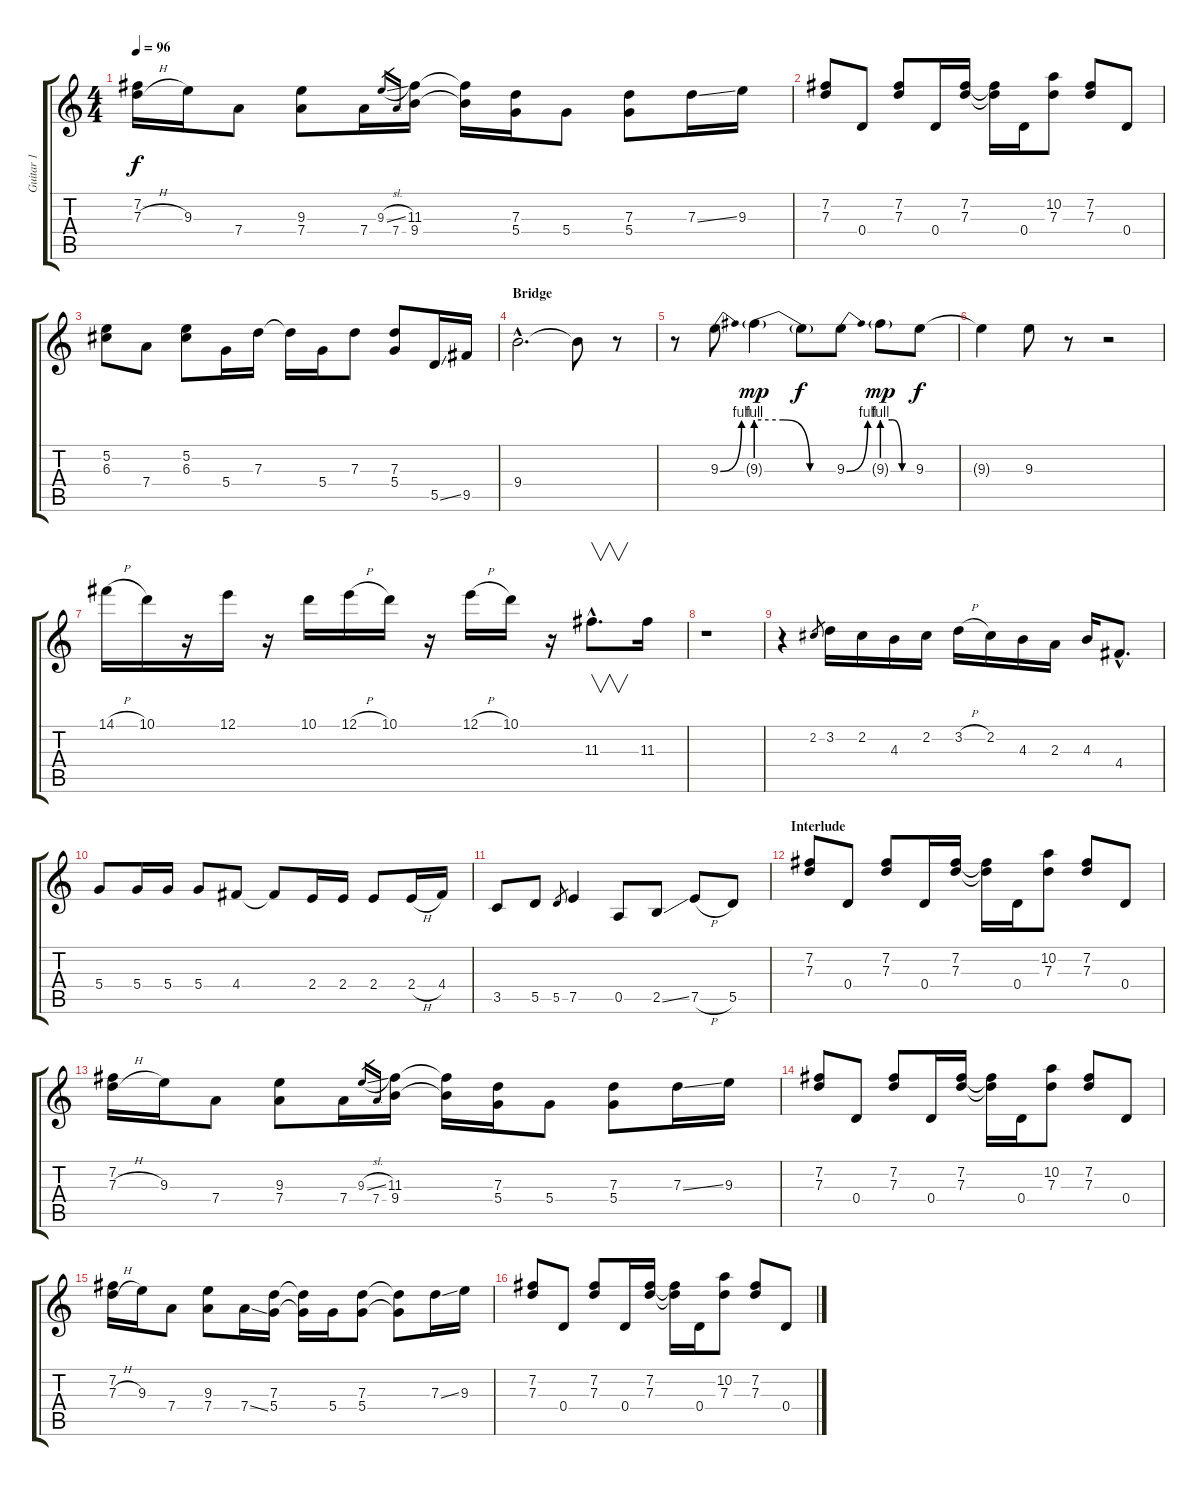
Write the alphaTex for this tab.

\track ("Guitar 1" "Guitar 1") {instrument distortionguitar}
\staff {score tabs}
\tuning (E4 B3 G3 D3 A2 E2) {hide}
\ts (4 4)
\tempo 96
\clef g2
\ks c
(7.2 7.3{h}).16{dy f} 9.3.16 7.4.8 (9.3 7.4).8 7.4.16 9.3{sl}.16{gr} 7.4.16{gr} (11.3 9.4).16 (11.3{t} 9.4{t}).16 (7.3 5.4).16 5.4.8 (7.3 5.4).8 7.3{ss}.16 9.3.16 |
(7.2 7.3).8 0.4.8 (7.2 7.3).8 0.4.16 (7.2 7.3).16 (7.2{t} 7.3{t}).16 0.4.16 (10.2 7.3).8 (7.2 7.3).8 0.4.8 |
(5.2 6.3).8 7.4.8 (5.2 6.3).8 5.4.16 7.3.16 7.3{t}.16 5.4.16 7.3.8 (7.3 5.4).8 5.5{ss}.16 9.5.16 |
\section ("" "Bridge")
9.4{hac}.2{d} 9.4{t}.8 r.8 |
r.8 9.3{be (bend 0 0 60 4)}.8 9.3{be (custom 0 4 20 4 40 0 60 0) g}.4{dy mp} 9.3{t}.8{dy f} 9.3{be (bend 0 0 60 4)}.8 9.3{be (custom 0 4 20 4 40 0 60 0) g}.8{dy mp} 9.3.8{dy f} |
9.3{t}.4 9.3.8 r.8 r.2 |
14.1{h}.16 10.1.16 r.16 12.1.16 r.16 10.1.16 12.1{h}.16 10.1.16 r.16 12.1{h}.16 10.1.16 r.16 11.3{hac}.8{v d} 11.3.16 |
r.1 |
r.4 2.2.8{gr} 3.2.16 2.2.16 4.3.16 2.2.16 3.2{h}.16 2.2.16 4.3.16 2.3.16 4.3.16 4.4{hac}.8{d} |
5.4.8 5.4.16 5.4.16 5.4.8 4.4.8 4.4{t}.8 2.4.16 2.4.16 2.4.8 2.4{h}.16 4.4.16 |
3.5.8 5.5.8 5.5.8{gr} 7.5.4 0.5.8 2.5{ss}.8 7.5{h}.8 5.5.8 |
\section ("" "Interlude")
(7.2 7.3).8 0.4.8 (7.2 7.3).8 0.4.16 (7.2 7.3).16 (7.2{t} 7.3{t}).16 0.4.16 (10.2 7.3).8 (7.2 7.3).8 0.4.8 |
(7.2 7.3{h}).16 9.3.16 7.4.8 (9.3 7.4).8 7.4.16 9.3{sl}.16{gr} 7.4.16{gr} (11.3 9.4).16 (11.3{t} 9.4{t}).16 (7.3 5.4).16 5.4.8 (7.3 5.4).8 7.3{ss}.16 9.3.16 |
(7.2 7.3).8 0.4.8 (7.2 7.3).8 0.4.16 (7.2 7.3).16 (7.2{t} 7.3{t}).16 0.4.16 (10.2 7.3).8 (7.2 7.3).8 0.4.8 |
(7.2 7.3{h}).16 9.3.16 7.4.8 (9.3 7.4).8 7.4{ss}.16 (7.3 5.4).16 (7.3{t} 5.4{t}).16 5.4.16 (7.3 5.4).8 (7.3{t} 5.4{t}).8 7.3{ss}.16 9.3.16 |
(7.2 7.3).8 0.4.8 (7.2 7.3).8 0.4.16 (7.2 7.3).16 (7.2{t} 7.3{t}).16 0.4.16 (10.2 7.3).8 (7.2 7.3).8 0.4.8
